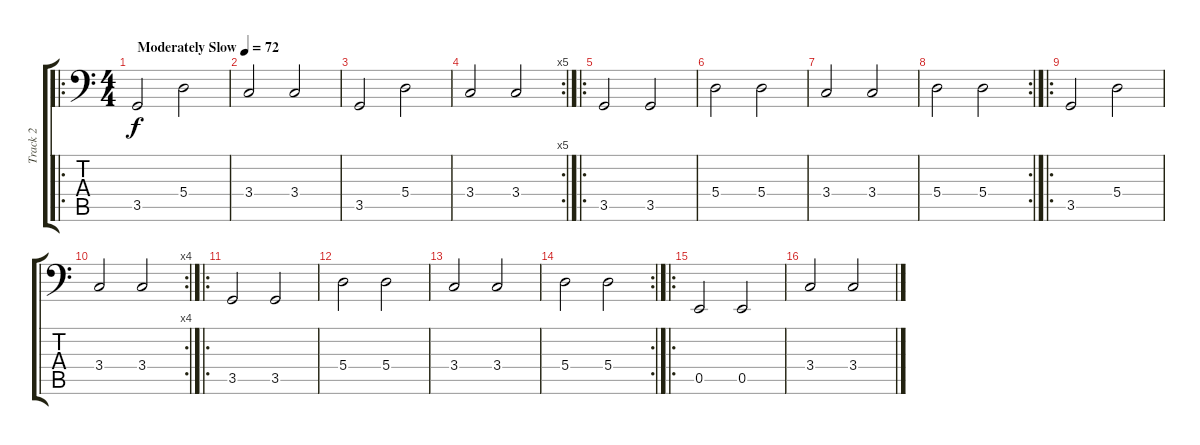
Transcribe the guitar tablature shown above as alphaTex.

\track ("Track 2" "Track 2") {instrument electricbasspick}
\staff {score tabs}
\tuning (C3 G2 D2 A1 E1 B0) {hide}
\ro
\ts (4 4)
\tempo (72 "Moderately Slow")
\clef f4
\ks c
3.5.2{dy f instrument electricbasspick} 5.4.2 |
3.4.2 3.4.2 |
3.5.2 5.4.2 |
\rc 5
3.4.2 3.4.2 |
\ro
3.5.2 3.5.2 |
5.4.2 5.4.2 |
3.4.2 3.4.2 |
\rc 2
5.4.2 5.4.2 |
\ro
3.5.2 5.4.2 |
\rc 4
3.4.2 3.4.2 |
\ro
3.5.2 3.5.2 |
5.4.2 5.4.2 |
3.4.2 3.4.2 |
\rc 2
5.4.2 5.4.2 |
\ro
0.5.2 0.5.2 |
3.4.2 3.4.2
